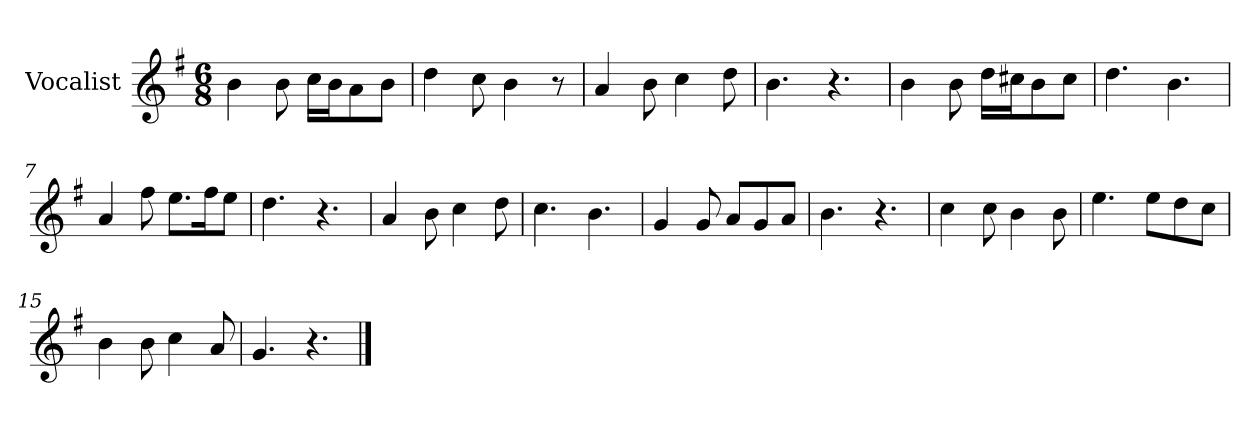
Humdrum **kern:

**kern
*part1
*staff1
*I"Vocalist
*k[f#]
*G:
*M6/8
=1
4b
8b
16ccLL
16bJ
8a
8bJ
=2
4dd
8cc
4b
8r
=3
4a
8b
4cc
8dd
=4
4.b
4.r
=5
4b
8b
16ddLL
16cc#XJ
8b
8cc#J
=6
4.dd
4.b
=7
4a
8ff#
8.eeL
16ff#K
8eeJ
=8
4.dd
4.r
=9
4a
8b
4cc
8dd
=10
4.cc
4.b
=11
4g
8g
8aL
8g
8aJ
=12
4.b
4.r
=13
4cc
8cc
4b
8b
=14
4.ee
8eeL
8dd
8ccJ
=15
4b
8b
4cc
8a
=16
4.g
4.r
==
*-
